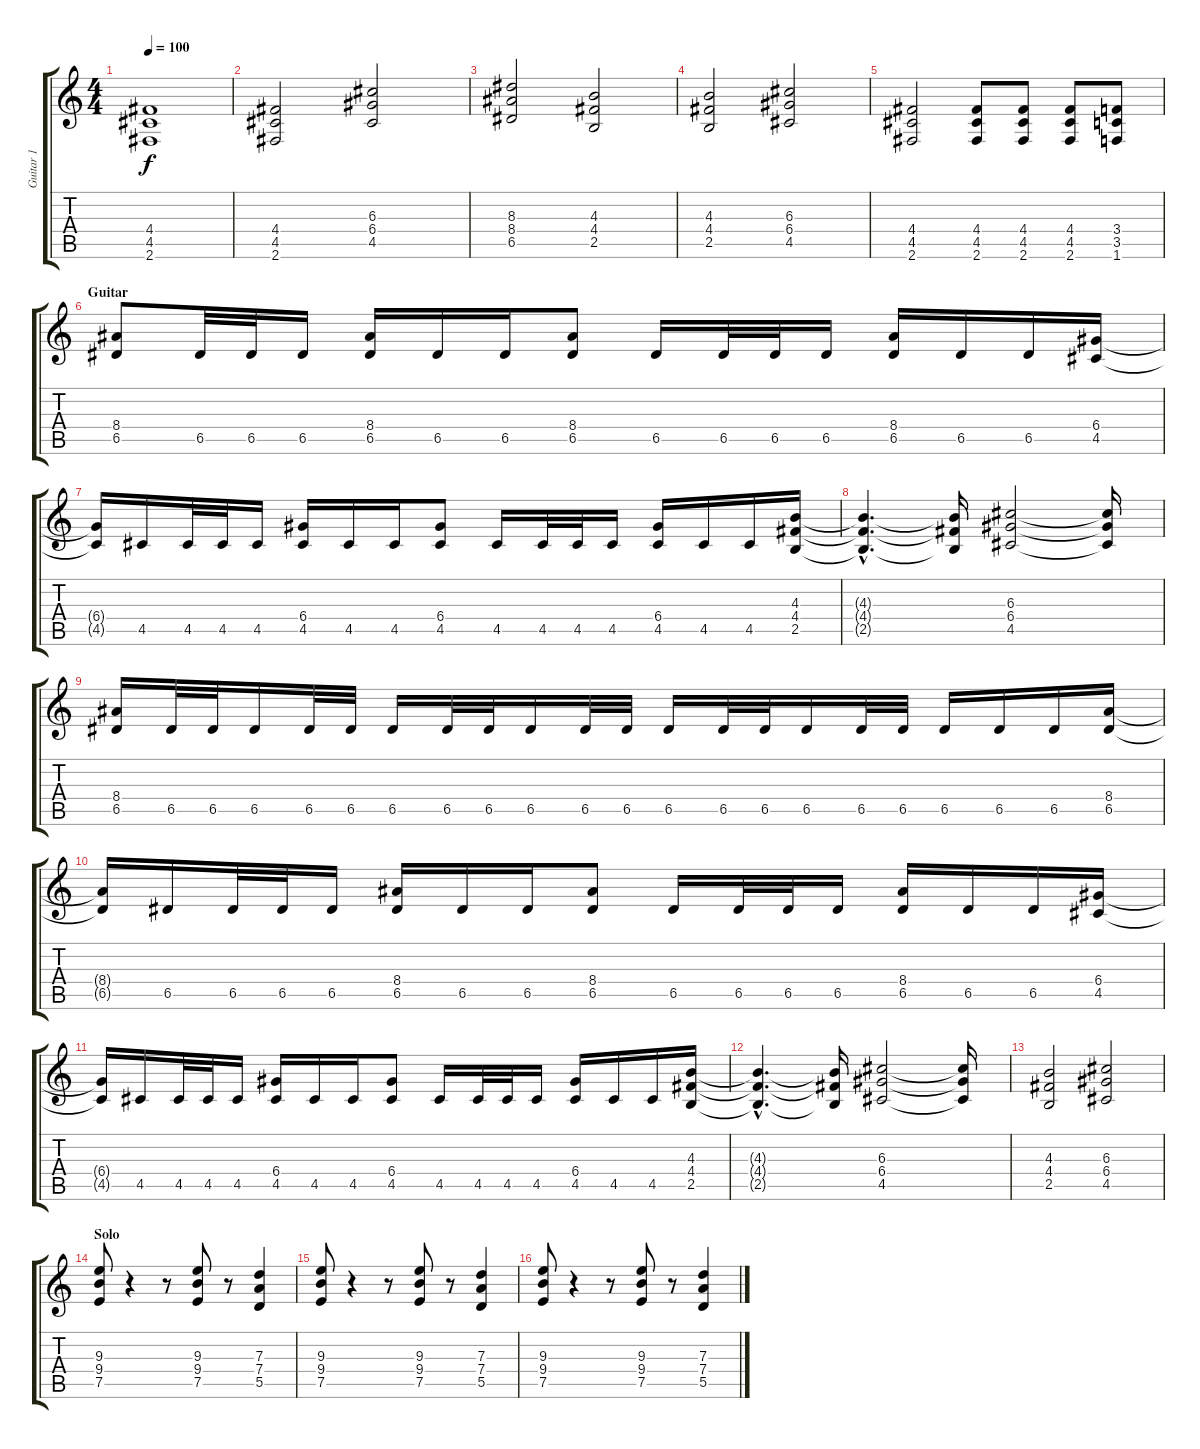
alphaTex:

\track ("Guitar 1" "Guitar 1") {instrument overdrivenguitar}
\staff {score tabs}
\tuning (E4 B3 G3 D3 A2 E2) {hide}
\ts (4 4)
\tempo 100
\clef g2
\ks c
(4.4 4.5 2.6).1{dy f} |
(4.4 4.5 2.6).2 (6.3 6.4 4.5).2 |
(8.3 8.4 6.5).2 (4.3 4.4 2.5).2 |
(4.3 4.4 2.5).2 (6.3 6.4 4.5).2 |
(4.4 4.5 2.6).2 (4.4 4.5 2.6).8 (4.4 4.5 2.6).8 (4.4 4.5 2.6).8 (3.4 3.5 1.6).8 |
\section ("" "Guitar ")
(8.4 6.5).8 6.5.32 6.5.32 6.5.16 (8.4 6.5).16 6.5.16 6.5.16 (8.4 6.5).8 6.5.16 6.5.32 6.5.32 6.5.16 (8.4 6.5).16 6.5.16 6.5.16 (6.4 4.5).16 |
(6.4{t} 4.5{t}).16 4.5.16 4.5.32 4.5.32 4.5.16 (6.4 4.5).16 4.5.16 4.5.16 (6.4 4.5).8 4.5.16 4.5.32 4.5.32 4.5.16 (6.4 4.5).16 4.5.16 4.5.16 (4.3 4.4 2.5).16 |
(4.3{hac t} 4.4{hac t} 2.5{hac t}).4{d} (4.3{t} 4.4{t} 2.5{t}).16 (6.3 6.4 4.5).2 (6.3{t} 6.4{t} 4.5{t}).16 |
(8.4 6.5).16 6.5.32 6.5.32 6.5.16 6.5.32 6.5.32 6.5.16 6.5.32 6.5.32 6.5.16 6.5.32 6.5.32 6.5.16 6.5.32 6.5.32 6.5.16 6.5.32 6.5.32 6.5.16 6.5.16 6.5.16 (8.4 6.5).16 |
(8.4{t} 6.5{t}).16 6.5.16 6.5.32 6.5.32 6.5.16 (8.4 6.5).16 6.5.16 6.5.16 (8.4 6.5).8 6.5.16 6.5.32 6.5.32 6.5.16 (8.4 6.5).16 6.5.16 6.5.16 (6.4 4.5).16 |
(6.4{t} 4.5{t}).16 4.5.16 4.5.32 4.5.32 4.5.16 (6.4 4.5).16 4.5.16 4.5.16 (6.4 4.5).8 4.5.16 4.5.32 4.5.32 4.5.16 (6.4 4.5).16 4.5.16 4.5.16 (4.3 4.4 2.5).16 |
(4.3{hac t} 4.4{hac t} 2.5{hac t}).4{d} (4.3{t} 4.4{t} 2.5{t}).16 (6.3 6.4 4.5).2 (6.3{t} 6.4{t} 4.5{t}).16 |
(4.3 4.4 2.5).2 (6.3 6.4 4.5).2 |
\section ("" "Solo")
(9.3 9.4 7.5).8 r.4 r.8 (9.3 9.4 7.5).8 r.8 (7.3 7.4 5.5).4 |
(9.3 9.4 7.5).8 r.4 r.8 (9.3 9.4 7.5).8 r.8 (7.3 7.4 5.5).4 |
(9.3 9.4 7.5).8 r.4 r.8 (9.3 9.4 7.5).8 r.8 (7.3 7.4 5.5).4
